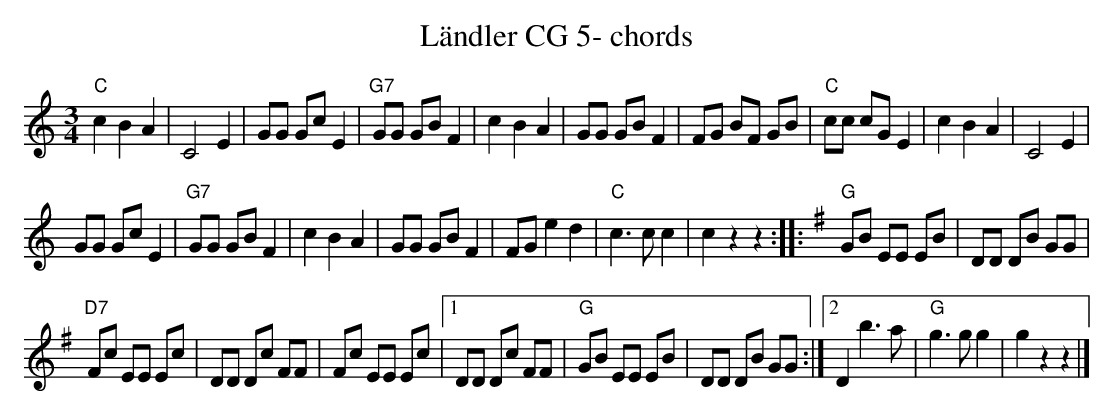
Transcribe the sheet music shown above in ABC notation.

X:1
T:L\"andler CG 5- chords
M:3/4
L:1/8
K:Cmaj%%MIDI gchordon
"C"c2B2A2 | C4E2 | GG Gc E2 | "G7"GG GB F2 | c2B2A2 | GG GB F2 | FG BF GB | "C"cc cG E2 | c2B2A2 | C4E2 |
GG Gc E2 | "G7"GG GB F2 | c2B2A2 | GG GB F2 | FG e2d2 | "C"c3cc2 | c2z2z2 :: [K:Gmaj] "G"GB EE EB | DD DB GG |
"D7"Fc EE Ec | DD Dc FF | Fc EE Ec |1 DD Dc FF | "G"GB EE EB | DD DB GG :|2 D2 b3a | "G"g3gg2 | g2z2z2 |]
